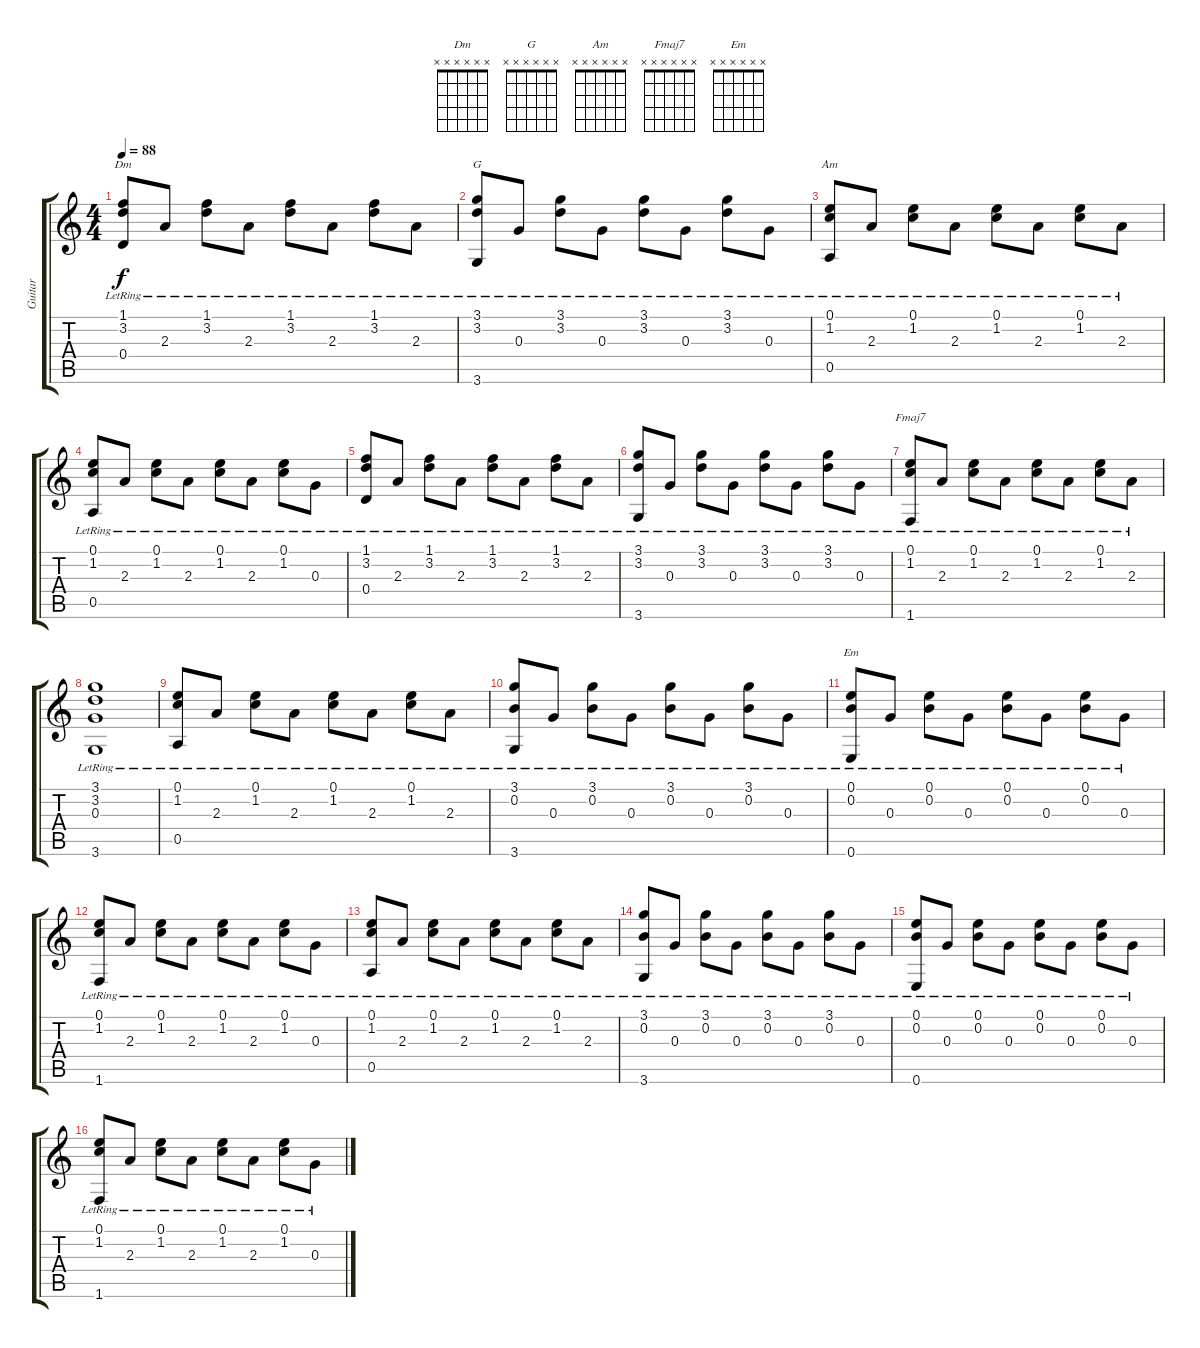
\track ("Guitar" "Guitar") {instrument acousticguitarnylon}
\staff {score tabs}
\tuning (E4 B3 G3 D3 A2 E2) {hide}
\chord ("Dm" x x x x x x)
\chord ("G" x x x x x x)
\chord ("Am" x x x x x x)
\chord ("Fmaj7" x x x x x x)
\chord ("Em" x x x x x x)
\ts (4 4)
\tempo 88
\clef g2
\ks c
(1.1{lr} 3.2{lr} 0.4{lr}).8{ch "Dm" dy f} 2.3{lr}.8 (1.1{lr} 3.2{lr}).8 2.3{lr}.8 (1.1{lr} 3.2{lr}).8 2.3{lr}.8 (1.1{lr} 3.2{lr}).8 2.3{lr}.8 |
(3.1{lr} 3.2{lr} 3.6{lr}).8{ch "G"} 0.3{lr}.8 (3.1{lr} 3.2{lr}).8 0.3{lr}.8 (3.1{lr} 3.2{lr}).8 0.3{lr}.8 (3.1{lr} 3.2{lr}).8 0.3{lr}.8 |
(0.1{lr} 1.2{lr} 0.5{lr}).8{ch "Am"} 2.3{lr}.8 (0.1{lr} 1.2{lr}).8 2.3{lr}.8 (0.1{lr} 1.2{lr}).8 2.3{lr}.8 (0.1{lr} 1.2{lr}).8 2.3{lr}.8 |
(0.1{lr} 1.2{lr} 0.5{lr}).8 2.3{lr}.8 (0.1{lr} 1.2{lr}).8 2.3{lr}.8 (0.1{lr} 1.2{lr}).8 2.3{lr}.8 (0.1{lr} 1.2{lr}).8 0.3{lr}.8 |
(1.1{lr} 3.2{lr} 0.4{lr}).8 2.3{lr}.8 (1.1{lr} 3.2{lr}).8 2.3{lr}.8 (1.1{lr} 3.2{lr}).8 2.3{lr}.8 (1.1{lr} 3.2{lr}).8 2.3{lr}.8 |
(3.1{lr} 3.2{lr} 3.6{lr}).8 0.3{lr}.8 (3.1{lr} 3.2{lr}).8 0.3{lr}.8 (3.1{lr} 3.2{lr}).8 0.3{lr}.8 (3.1{lr} 3.2{lr}).8 0.3{lr}.8 |
(0.1{lr} 1.2{lr} 1.6{lr}).8{ch "Fmaj7"} 2.3{lr}.8 (0.1{lr} 1.2{lr}).8 2.3{lr}.8 (0.1{lr} 1.2{lr}).8 2.3{lr}.8 (0.1{lr} 1.2{lr}).8 2.3{lr}.8 |
(3.1{lr} 3.2{lr} 0.3 3.6{lr}).1 |
(0.1{lr} 1.2{lr} 0.5{lr}).8 2.3{lr}.8 (0.1{lr} 1.2{lr}).8 2.3{lr}.8 (0.1{lr} 1.2{lr}).8 2.3{lr}.8 (0.1{lr} 1.2{lr}).8 2.3{lr}.8 |
(3.1{lr} 0.2{lr} 3.6{lr}).8 0.3{lr}.8 (3.1{lr} 0.2{lr}).8 0.3{lr}.8 (3.1{lr} 0.2{lr}).8 0.3{lr}.8 (3.1{lr} 0.2{lr}).8 0.3{lr}.8 |
(0.1{lr} 0.2{lr} 0.6{lr}).8{ch "Em"} 0.3{lr}.8 (0.1{lr} 0.2{lr}).8 0.3{lr}.8 (0.1{lr} 0.2{lr}).8 0.3{lr}.8 (0.1{lr} 0.2{lr}).8 0.3{lr}.8 |
(0.1{lr} 1.2{lr} 1.6{lr}).8 2.3{lr}.8 (0.1{lr} 1.2{lr}).8 2.3{lr}.8 (0.1{lr} 1.2{lr}).8 2.3{lr}.8 (0.1{lr} 1.2{lr}).8 0.3{lr}.8 |
(0.1{lr} 1.2{lr} 0.5{lr}).8 2.3{lr}.8 (0.1{lr} 1.2{lr}).8 2.3{lr}.8 (0.1{lr} 1.2{lr}).8 2.3{lr}.8 (0.1{lr} 1.2{lr}).8 2.3{lr}.8 |
(3.1{lr} 0.2{lr} 3.6{lr}).8 0.3{lr}.8 (3.1{lr} 0.2{lr}).8 0.3{lr}.8 (3.1{lr} 0.2{lr}).8 0.3{lr}.8 (3.1{lr} 0.2{lr}).8 0.3{lr}.8 |
(0.1{lr} 0.2{lr} 0.6{lr}).8 0.3{lr}.8 (0.1{lr} 0.2{lr}).8 0.3{lr}.8 (0.1{lr} 0.2{lr}).8 0.3{lr}.8 (0.1{lr} 0.2{lr}).8 0.3{lr}.8 |
(0.1{lr} 1.2{lr} 1.6{lr}).8 2.3{lr}.8 (0.1{lr} 1.2{lr}).8 2.3{lr}.8 (0.1{lr} 1.2{lr}).8 2.3{lr}.8 (0.1{lr} 1.2{lr}).8 0.3{lr}.8
